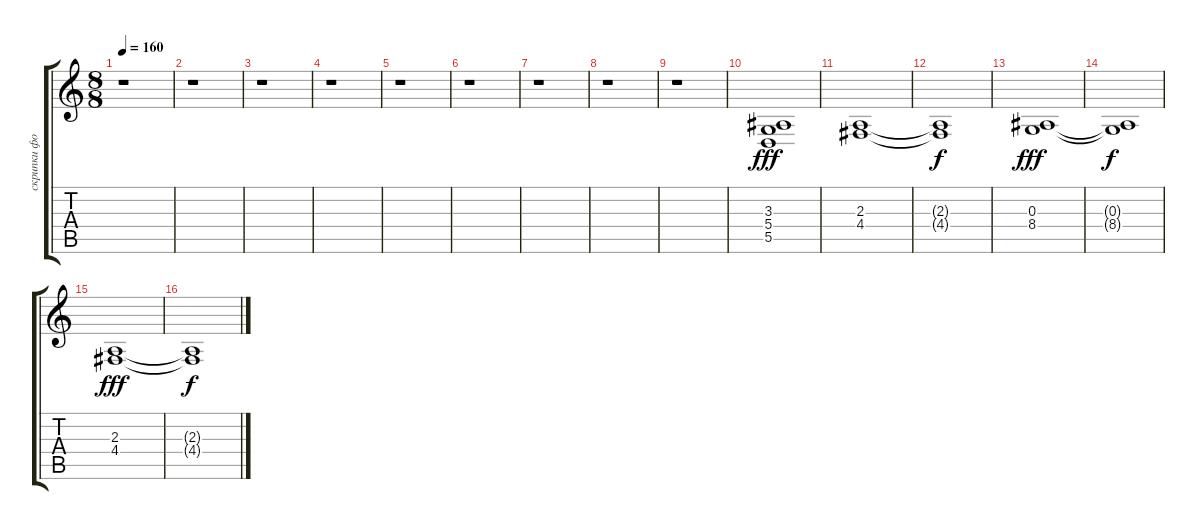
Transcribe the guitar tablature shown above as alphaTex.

\track ("скрипки фон" "скрипки фо") {instrument synthstrings1}
\staff {score tabs}
\tuning (E4 B3 G3 D3 A2 E2) {hide}
\ts (8 8)
\tempo 160
\clef g2
\ks c
r.1{dy f} |
r.1 |
r.1 |
r.1 |
r.1 |
r.1 |
r.1 |
r.1 |
r.1 |
(3.3 5.4 5.5).1{dy fff} |
(2.3 4.4).1 |
(2.3{t} 4.4{t}).1{dy f} |
(0.3 8.4).1{dy fff} |
(0.3{t} 8.4{t}).1{dy f} |
(2.3 4.4).1{dy fff} |
(2.3{t} 4.4{t}).1{dy f}
